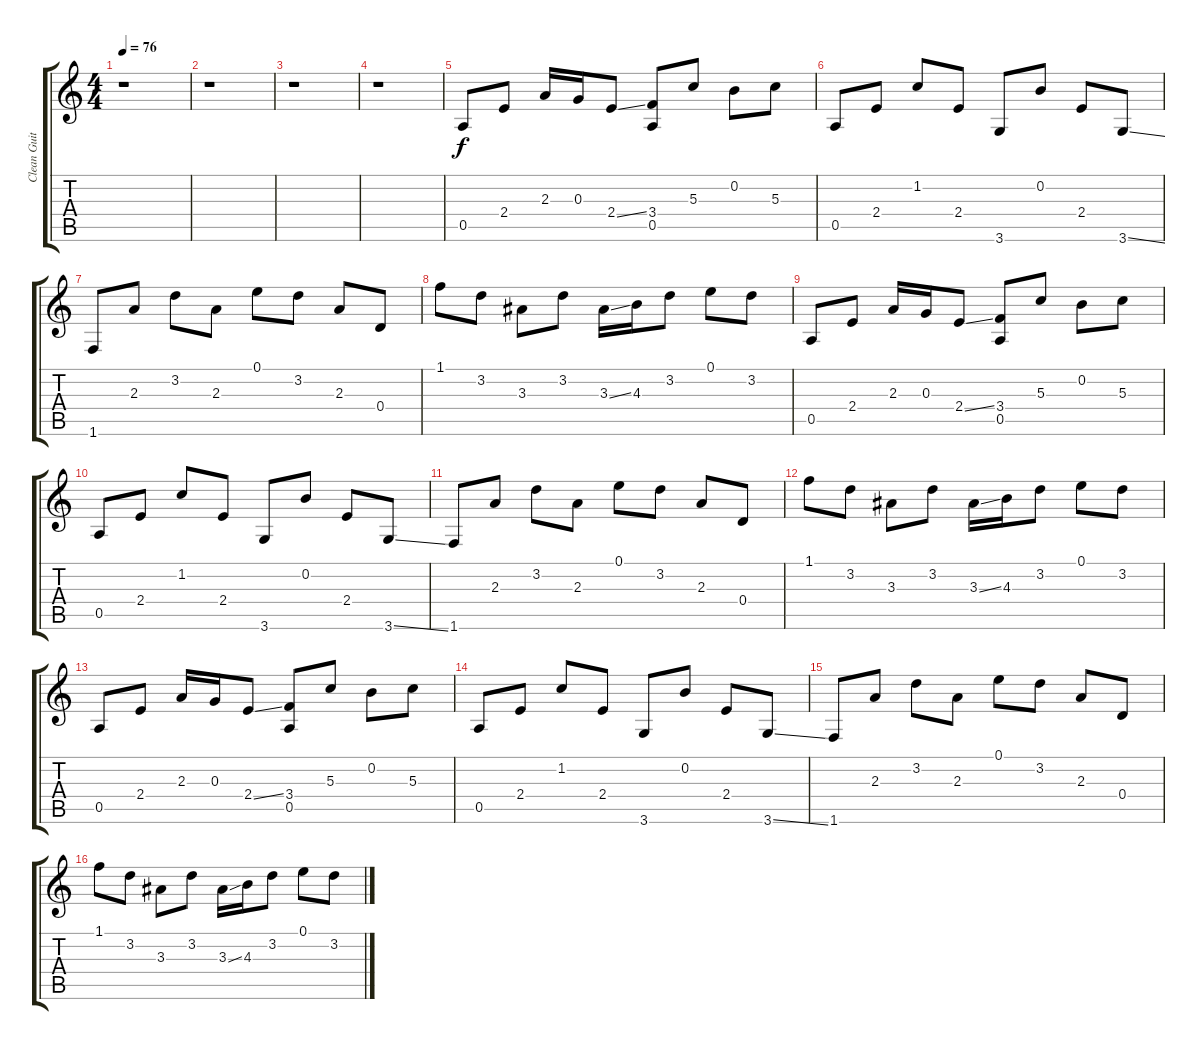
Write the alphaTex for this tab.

\track ("Clean Guitar" "Clean Guit") {instrument electricguitarclean}
\staff {score tabs}
\tuning (E4 B3 G3 D3 A2 E2) {hide}
\ts (4 4)
\tempo 76
\clef g2
\ks c
r.1{dy f} |
r.1 |
r.1 |
r.1 |
0.5.8 2.4.8 2.3.16 0.3.16 2.4{ss}.8 (3.4 0.5).8 5.3.8 0.2.8 5.3.8 |
0.5.8 2.4.8 1.2.8 2.4.8 3.6.8 0.2.8 2.4.8 3.6{ss}.8 |
1.6.8 2.3.8 3.2.8 2.3.8 0.1.8 3.2.8 2.3.8 0.4.8 |
1.1.8 3.2.8 3.3.8 3.2.8 3.3{ss}.16 4.3.16 3.2.8 0.1.8 3.2.8 |
0.5.8 2.4.8 2.3.16 0.3.16 2.4{ss}.8 (3.4 0.5).8 5.3.8 0.2.8 5.3.8 |
0.5.8 2.4.8 1.2.8 2.4.8 3.6.8 0.2.8 2.4.8 3.6{ss}.8 |
1.6.8 2.3.8 3.2.8 2.3.8 0.1.8 3.2.8 2.3.8 0.4.8 |
1.1.8 3.2.8 3.3.8 3.2.8 3.3{ss}.16 4.3.16 3.2.8 0.1.8 3.2.8 |
0.5.8 2.4.8 2.3.16 0.3.16 2.4{ss}.8 (3.4 0.5).8 5.3.8 0.2.8 5.3.8 |
0.5.8 2.4.8 1.2.8 2.4.8 3.6.8 0.2.8 2.4.8 3.6{ss}.8 |
1.6.8 2.3.8 3.2.8 2.3.8 0.1.8 3.2.8 2.3.8 0.4.8 |
1.1.8 3.2.8 3.3.8 3.2.8 3.3{ss}.16 4.3.16 3.2.8 0.1.8 3.2.8
